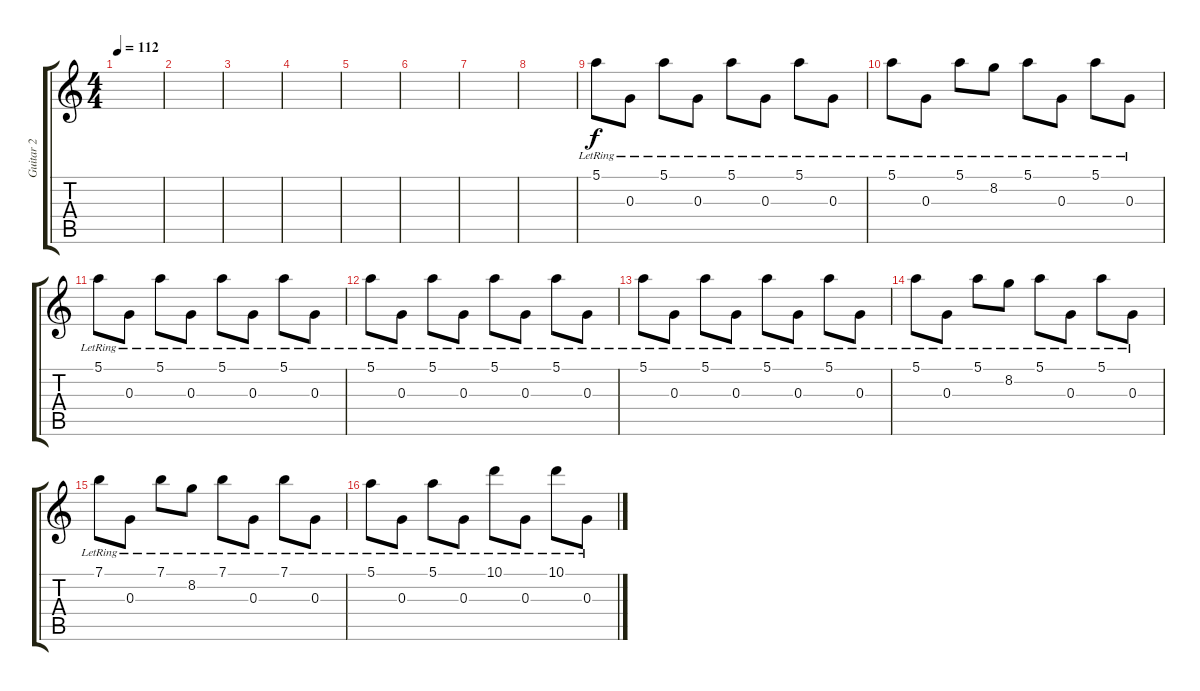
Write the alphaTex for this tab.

\track ("Guitar 2" "Guitar 2") {instrument electricguitarjazz}
\staff {score tabs}
\tuning (E4 B3 G3 D3 A2 E2) {hide}
\ts (4 4)
\tempo 112
\clef g2
\ks c
|
|
|
|
|
|
|
|
5.1{lr}.8 0.3{lr}.8 5.1{lr}.8 0.3{lr}.8 5.1{lr}.8 0.3{lr}.8 5.1{lr}.8 0.3{lr}.8 |
5.1{lr}.8 0.3{lr}.8 5.1{lr}.8 8.2{lr}.8 5.1{lr}.8 0.3{lr}.8 5.1{lr}.8 0.3{lr}.8 |
5.1{lr}.8 0.3{lr}.8 5.1{lr}.8 0.3{lr}.8 5.1{lr}.8 0.3{lr}.8 5.1{lr}.8 0.3{lr}.8 |
5.1{lr}.8 0.3{lr}.8 5.1{lr}.8 0.3{lr}.8 5.1{lr}.8 0.3{lr}.8 5.1{lr}.8 0.3{lr}.8 |
5.1{lr}.8 0.3{lr}.8 5.1{lr}.8 0.3{lr}.8 5.1{lr}.8 0.3{lr}.8 5.1{lr}.8 0.3{lr}.8 |
5.1{lr}.8 0.3{lr}.8 5.1{lr}.8 8.2{lr}.8 5.1{lr}.8 0.3{lr}.8 5.1{lr}.8 0.3{lr}.8 |
7.1{lr}.8 0.3{lr}.8 7.1{lr}.8 8.2{lr}.8 7.1{lr}.8 0.3{lr}.8 7.1{lr}.8 0.3{lr}.8 |
5.1{lr}.8 0.3{lr}.8 5.1{lr}.8 0.3{lr}.8 10.1{lr}.8 0.3{lr}.8 10.1{lr}.8 0.3{lr}.8
